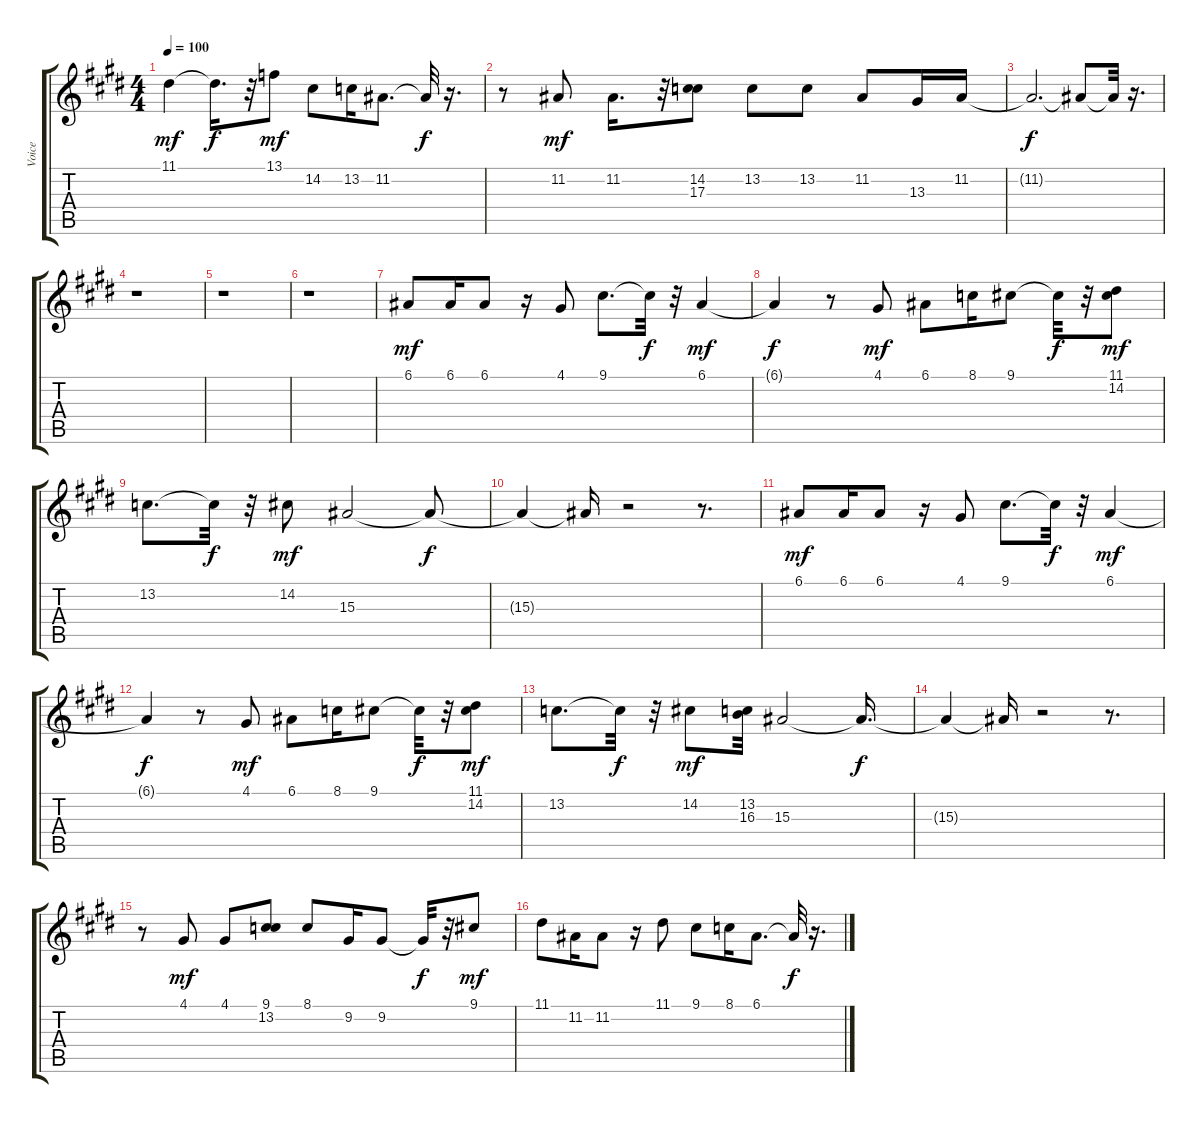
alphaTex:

\track ("Voice" "Voice") {instrument synthvoice}
\staff {score tabs}
\tuning (E4 B3 G3 D3 A2 E2) {hide}
\ts (4 4)
\tempo 100
\clef g2
\ks e
11.1.4{dy mf} 11.1{t}.16{d dy f} r.32 13.1.8{dy mf} 14.2.8 13.2.16 11.2.8{d} 11.2{t}.32{dy f} r.16{d} |
r.8 11.2.8{dy mf} 11.2.16{d} r.32 (14.2 17.3).8 13.2.8 13.2.8 11.2.8 13.3.16 11.2.16 |
11.2{t}.2{d dy f} 11.2{t}.8 11.2{t}.32 r.16{d} |
r.1 |
r.1 |
r.1 |
6.1.8{dy mf} 6.1.16 6.1.8 r.16 4.1.8 9.1.8{d} 9.1{t}.32{dy f} r.32 6.1.4{dy mf} |
6.1{t}.4{dy f} r.8 4.1.8{dy mf} 6.1.8 8.1.16 9.1.8 9.1{t}.32{dy f} r.32 (11.1 14.2).8{dy mf} |
13.2.8{d} 13.2{t}.32{dy f} r.32 14.2.8{dy mf} 15.3.2 15.3{t}.8{dy f} |
15.3{t}.4 15.3{t}.16 r.2 r.8{d} |
6.1.8{dy mf} 6.1.16 6.1.8 r.16 4.1.8 9.1.8{d} 9.1{t}.32{dy f} r.32 6.1.4{dy mf} |
6.1{t}.4{dy f} r.8 4.1.8{dy mf} 6.1.8 8.1.16 9.1.8 9.1{t}.32{dy f} r.32 (11.1 14.2).8{dy mf} |
13.2.8{d} 13.2{t}.32{dy f} r.32 14.2.8{dy mf} (13.2 16.3).32 15.3.2 15.3{t}.16{d dy f} |
15.3{t}.4 15.3{t}.16 r.2 r.8{d} |
r.8 4.1.8{dy mf} 4.1.8 (9.1 13.2).8 8.1.8 9.2.16 9.2.8 9.2{t}.32{dy f} r.32 9.1.8{dy mf} |
11.1.8 11.2.16 11.2.8 r.16 11.1.8 9.1.8 8.1.16 6.1.8{d} 6.1{t}.32{dy f} r.16{d}
